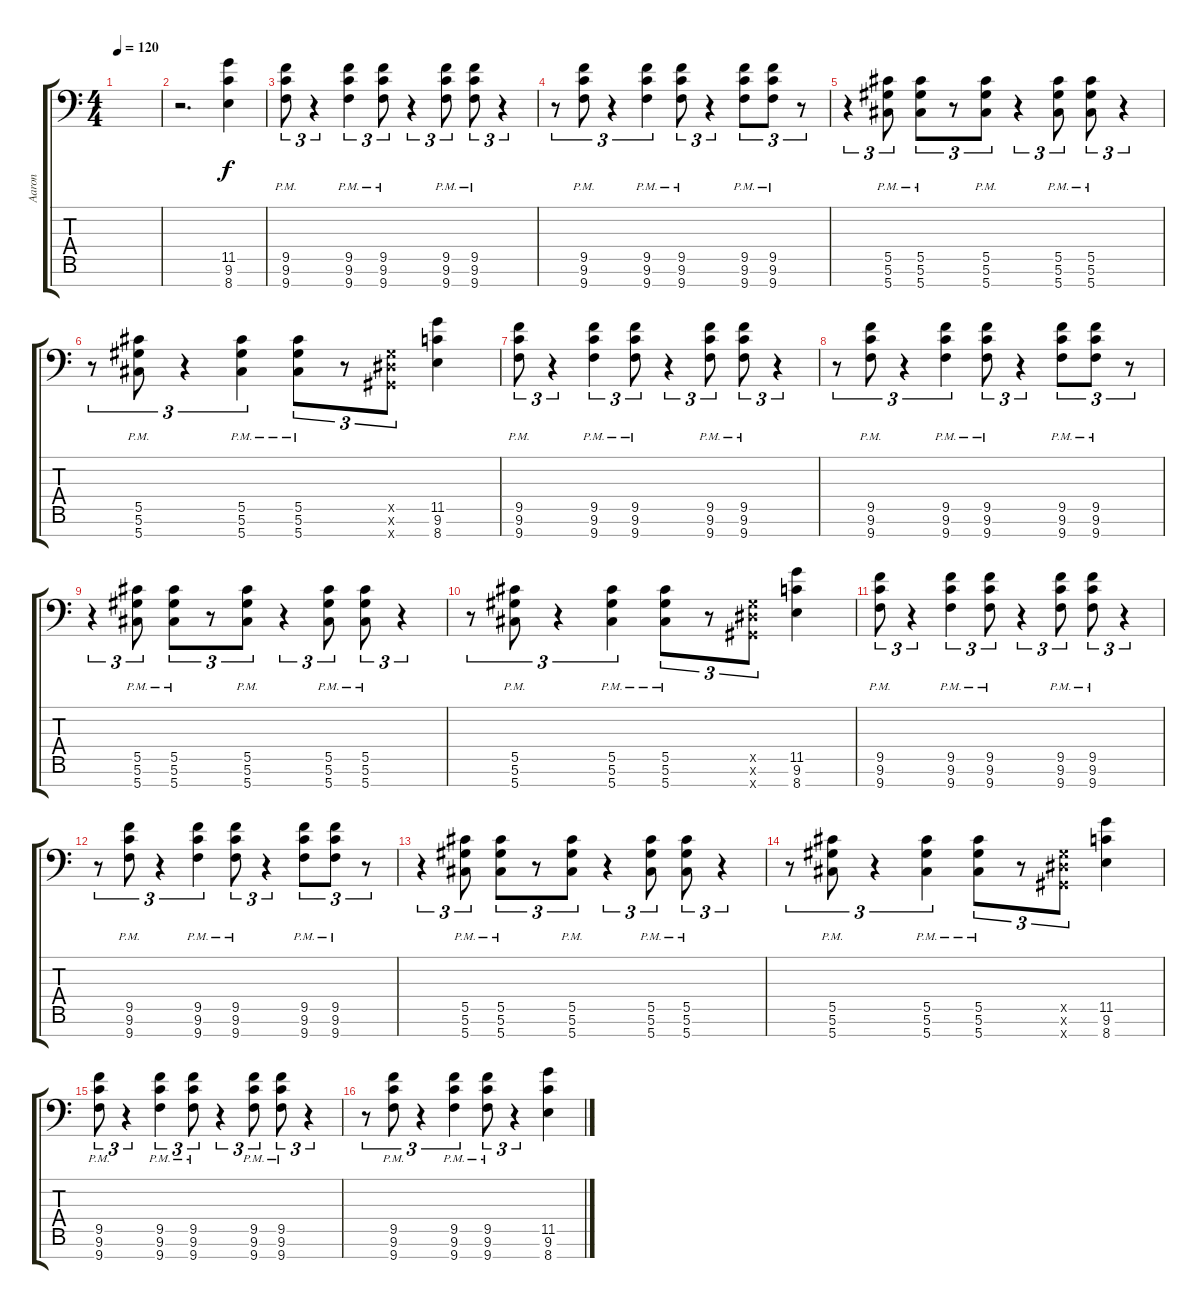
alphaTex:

\track ("Aaron" "Aaron") {instrument distortionguitar}
\staff {score tabs}
\tuning (Eb4 Bb3 Gb3 Db3 Ab2 Eb2 Ab1) {hide}
\ts (4 4)
\tempo 120
\clef f4
\ks c
|
r.2{d} (11.5 9.6 8.7).4 |
(9.5{pm} 9.6{pm} 9.7{pm}).8{tu (3 2)} r.4{tu (3 2)} (9.5{pm} 9.6{pm} 9.7{pm}).4{tu (3 2)} (9.5{pm} 9.6{pm} 9.7{pm}).8{tu (3 2)} r.4{tu (3 2)} (9.5{pm} 9.6{pm} 9.7{pm}).8{tu (3 2)} (9.5{pm} 9.6{pm} 9.7{pm}).8{tu (3 2)} r.4{tu (3 2)} |
r.8{tu (3 2)} (9.5{pm} 9.6{pm} 9.7{pm}).8{tu (3 2)} r.4{tu (3 2)} (9.5{pm} 9.6{pm} 9.7{pm}).4{tu (3 2)} (9.5{pm} 9.6{pm} 9.7{pm}).8{tu (3 2)} r.4{tu (3 2)} (9.5{pm} 9.6{pm} 9.7{pm}).8{tu (3 2)} (9.5{pm} 9.6{pm} 9.7{pm}).8{tu (3 2)} r.8{tu (3 2)} |
r.4{tu (3 2)} (5.5{pm} 5.6{pm} 5.7{pm}).8{tu (3 2)} (5.5{pm} 5.6{pm} 5.7{pm}).8{tu (3 2)} r.8{tu (3 2)} (5.5{pm} 5.6{pm} 5.7{pm}).8{tu (3 2)} r.4{tu (3 2)} (5.5{pm} 5.6{pm} 5.7{pm}).8{tu (3 2)} (5.5{pm} 5.6{pm} 5.7{pm}).8{tu (3 2)} r.4{tu (3 2)} |
r.8{tu (3 2)} (5.5{pm} 5.6{pm} 5.7{pm}).8{tu (3 2)} r.4{tu (3 2)} (5.5{pm} 5.6{pm} 5.7{pm}).4{tu (3 2)} (5.5{pm} 5.6{pm} 5.7{pm}).8{tu (3 2)} r.8{tu (3 2)} (0.5{x} 0.6{x} 0.7{x}).8{tu (3 2)} (11.5 9.6 8.7).4 |
(9.5{pm} 9.6{pm} 9.7{pm}).8{tu (3 2)} r.4{tu (3 2)} (9.5{pm} 9.6{pm} 9.7{pm}).4{tu (3 2)} (9.5{pm} 9.6{pm} 9.7{pm}).8{tu (3 2)} r.4{tu (3 2)} (9.5{pm} 9.6{pm} 9.7{pm}).8{tu (3 2)} (9.5{pm} 9.6{pm} 9.7{pm}).8{tu (3 2)} r.4{tu (3 2)} |
r.8{tu (3 2)} (9.5{pm} 9.6{pm} 9.7{pm}).8{tu (3 2)} r.4{tu (3 2)} (9.5{pm} 9.6{pm} 9.7{pm}).4{tu (3 2)} (9.5{pm} 9.6{pm} 9.7{pm}).8{tu (3 2)} r.4{tu (3 2)} (9.5{pm} 9.6{pm} 9.7{pm}).8{tu (3 2)} (9.5{pm} 9.6{pm} 9.7{pm}).8{tu (3 2)} r.8{tu (3 2)} |
r.4{tu (3 2)} (5.5{pm} 5.6{pm} 5.7{pm}).8{tu (3 2)} (5.5{pm} 5.6{pm} 5.7{pm}).8{tu (3 2)} r.8{tu (3 2)} (5.5{pm} 5.6{pm} 5.7{pm}).8{tu (3 2)} r.4{tu (3 2)} (5.5{pm} 5.6{pm} 5.7{pm}).8{tu (3 2)} (5.5{pm} 5.6{pm} 5.7{pm}).8{tu (3 2)} r.4{tu (3 2)} |
r.8{tu (3 2)} (5.5{pm} 5.6{pm} 5.7{pm}).8{tu (3 2)} r.4{tu (3 2)} (5.5{pm} 5.6{pm} 5.7{pm}).4{tu (3 2)} (5.5{pm} 5.6{pm} 5.7{pm}).8{tu (3 2)} r.8{tu (3 2)} (0.5{x} 0.6{x} 0.7{x}).8{tu (3 2)} (11.5 9.6 8.7).4 |
(9.5{pm} 9.6{pm} 9.7{pm}).8{tu (3 2)} r.4{tu (3 2)} (9.5{pm} 9.6{pm} 9.7{pm}).4{tu (3 2)} (9.5{pm} 9.6{pm} 9.7{pm}).8{tu (3 2)} r.4{tu (3 2)} (9.5{pm} 9.6{pm} 9.7{pm}).8{tu (3 2)} (9.5{pm} 9.6{pm} 9.7{pm}).8{tu (3 2)} r.4{tu (3 2)} |
r.8{tu (3 2)} (9.5{pm} 9.6{pm} 9.7{pm}).8{tu (3 2)} r.4{tu (3 2)} (9.5{pm} 9.6{pm} 9.7{pm}).4{tu (3 2)} (9.5{pm} 9.6{pm} 9.7{pm}).8{tu (3 2)} r.4{tu (3 2)} (9.5{pm} 9.6{pm} 9.7{pm}).8{tu (3 2)} (9.5{pm} 9.6{pm} 9.7{pm}).8{tu (3 2)} r.8{tu (3 2)} |
r.4{tu (3 2)} (5.5{pm} 5.6{pm} 5.7{pm}).8{tu (3 2)} (5.5{pm} 5.6{pm} 5.7{pm}).8{tu (3 2)} r.8{tu (3 2)} (5.5{pm} 5.6{pm} 5.7{pm}).8{tu (3 2)} r.4{tu (3 2)} (5.5{pm} 5.6{pm} 5.7{pm}).8{tu (3 2)} (5.5{pm} 5.6{pm} 5.7{pm}).8{tu (3 2)} r.4{tu (3 2)} |
r.8{tu (3 2)} (5.5{pm} 5.6{pm} 5.7{pm}).8{tu (3 2)} r.4{tu (3 2)} (5.5{pm} 5.6{pm} 5.7{pm}).4{tu (3 2)} (5.5{pm} 5.6{pm} 5.7{pm}).8{tu (3 2)} r.8{tu (3 2)} (0.5{x} 0.6{x} 0.7{x}).8{tu (3 2)} (11.5 9.6 8.7).4 |
(9.5{pm} 9.6{pm} 9.7{pm}).8{tu (3 2)} r.4{tu (3 2)} (9.5{pm} 9.6{pm} 9.7{pm}).4{tu (3 2)} (9.5{pm} 9.6{pm} 9.7{pm}).8{tu (3 2)} r.4{tu (3 2)} (9.5{pm} 9.6{pm} 9.7{pm}).8{tu (3 2)} (9.5{pm} 9.6{pm} 9.7{pm}).8{tu (3 2)} r.4{tu (3 2)} |
r.8{tu (3 2)} (9.5{pm} 9.6{pm} 9.7{pm}).8{tu (3 2)} r.4{tu (3 2)} (9.5{pm} 9.6{pm} 9.7{pm}).4{tu (3 2)} (9.5{pm} 9.6{pm} 9.7{pm}).8{tu (3 2)} r.4{tu (3 2)} (11.5 9.6 8.7).4
